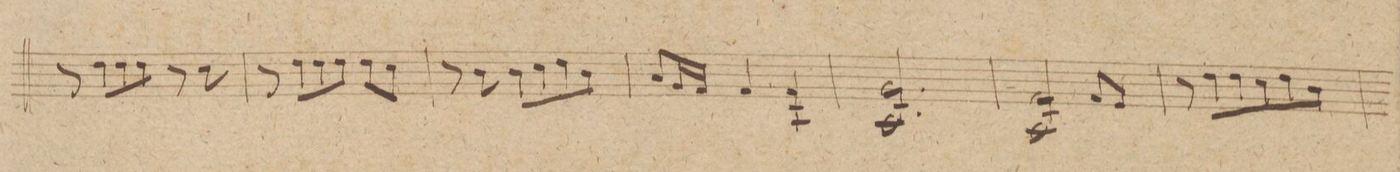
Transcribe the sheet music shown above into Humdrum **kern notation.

**kern	**dynam
*I"Violino 1mo	*
*clefG2	*
*k[f#c#]	*
*M3/4	*
8r	.
8dd\L	.
8dd\	.
8dd\J	.
8r	.
8cc#\	.
=7	=7
8r	.
8dd\L	.
8dd\	.
8dd\J	.
8dd\L	.
8cc#\J	.
=8	=8
8r	.
8b\	.
8b\L	.
8cc#\	.
8dd\	.
8b\J	.
=9	=9
8a/L	.
16g/L	.
16f#/JJ	.
4f#/	.
4f#/ 4A/	.
=10	=10
2.g/ 2.A/	.
=11	=11
2f#/ 2A/	.
8f#/L	.
8e/J	.
=12	=12
8r	.
8dd\L	.
8dd\	.
8cc#\	.
8dd\	.
8b\J	.
=13	=13
*-	*-
